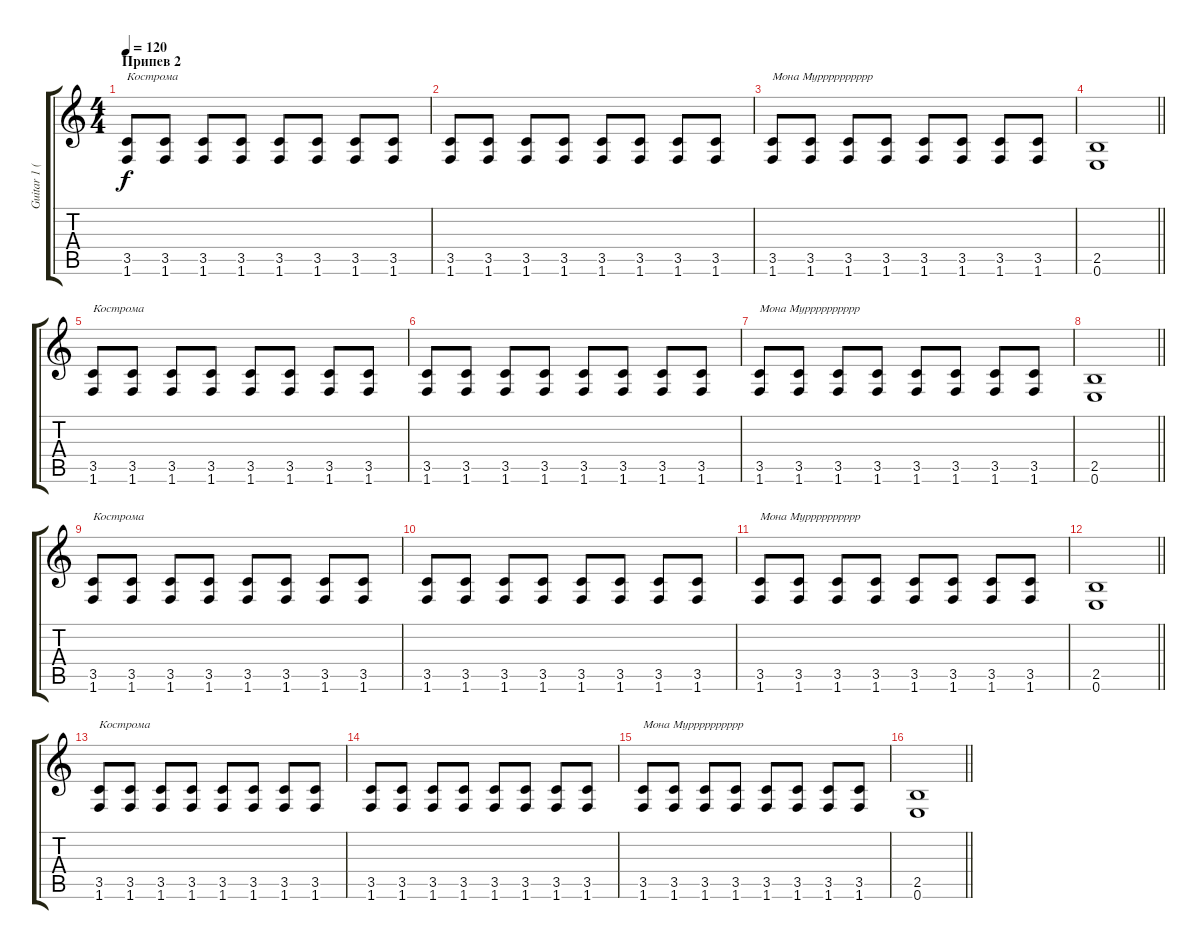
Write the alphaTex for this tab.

\track ("Guitar 1 (Cаня)" "Guitar 1 (") {instrument distortionguitar}
\staff {score tabs}
\tuning (E4 B3 G3 D3 A2 E2) {hide}
\ts (4 4)
\section ("" "Припев 2")
\tempo 120
\clef g2
\ks c
(3.5 1.6).8{txt "Кострома  " dy f} (3.5 1.6).8 (3.5 1.6).8 (3.5 1.6).8 (3.5 1.6).8 (3.5 1.6).8 (3.5 1.6).8 (3.5 1.6).8 |
(3.5 1.6).8 (3.5 1.6).8 (3.5 1.6).8 (3.5 1.6).8 (3.5 1.6).8 (3.5 1.6).8 (3.5 1.6).8 (3.5 1.6).8 |
(3.5 1.6).8{txt "Мона Мурррррррррр"} (3.5 1.6).8 (3.5 1.6).8 (3.5 1.6).8 (3.5 1.6).8 (3.5 1.6).8 (3.5 1.6).8 (3.5 1.6).8 |
\barLineRight lightlight
(2.5 0.6).1 |
(3.5 1.6).8{txt "Кострома  "} (3.5 1.6).8 (3.5 1.6).8 (3.5 1.6).8 (3.5 1.6).8 (3.5 1.6).8 (3.5 1.6).8 (3.5 1.6).8 |
(3.5 1.6).8 (3.5 1.6).8 (3.5 1.6).8 (3.5 1.6).8 (3.5 1.6).8 (3.5 1.6).8 (3.5 1.6).8 (3.5 1.6).8 |
(3.5 1.6).8{txt "Мона Мурррррррррр"} (3.5 1.6).8 (3.5 1.6).8 (3.5 1.6).8 (3.5 1.6).8 (3.5 1.6).8 (3.5 1.6).8 (3.5 1.6).8 |
\barLineRight lightlight
(2.5 0.6).1 |
(3.5 1.6).8{txt "Кострома  "} (3.5 1.6).8 (3.5 1.6).8 (3.5 1.6).8 (3.5 1.6).8 (3.5 1.6).8 (3.5 1.6).8 (3.5 1.6).8 |
(3.5 1.6).8 (3.5 1.6).8 (3.5 1.6).8 (3.5 1.6).8 (3.5 1.6).8 (3.5 1.6).8 (3.5 1.6).8 (3.5 1.6).8 |
(3.5 1.6).8{txt "Мона Мурррррррррр"} (3.5 1.6).8 (3.5 1.6).8 (3.5 1.6).8 (3.5 1.6).8 (3.5 1.6).8 (3.5 1.6).8 (3.5 1.6).8 |
\barLineRight lightlight
(2.5 0.6).1 |
(3.5 1.6).8{txt "Кострома  "} (3.5 1.6).8 (3.5 1.6).8 (3.5 1.6).8 (3.5 1.6).8 (3.5 1.6).8 (3.5 1.6).8 (3.5 1.6).8 |
(3.5 1.6).8 (3.5 1.6).8 (3.5 1.6).8 (3.5 1.6).8 (3.5 1.6).8 (3.5 1.6).8 (3.5 1.6).8 (3.5 1.6).8 |
(3.5 1.6).8{txt "Мона Мурррррррррр"} (3.5 1.6).8 (3.5 1.6).8 (3.5 1.6).8 (3.5 1.6).8 (3.5 1.6).8 (3.5 1.6).8 (3.5 1.6).8 |
\barLineRight lightlight
(2.5 0.6).1
